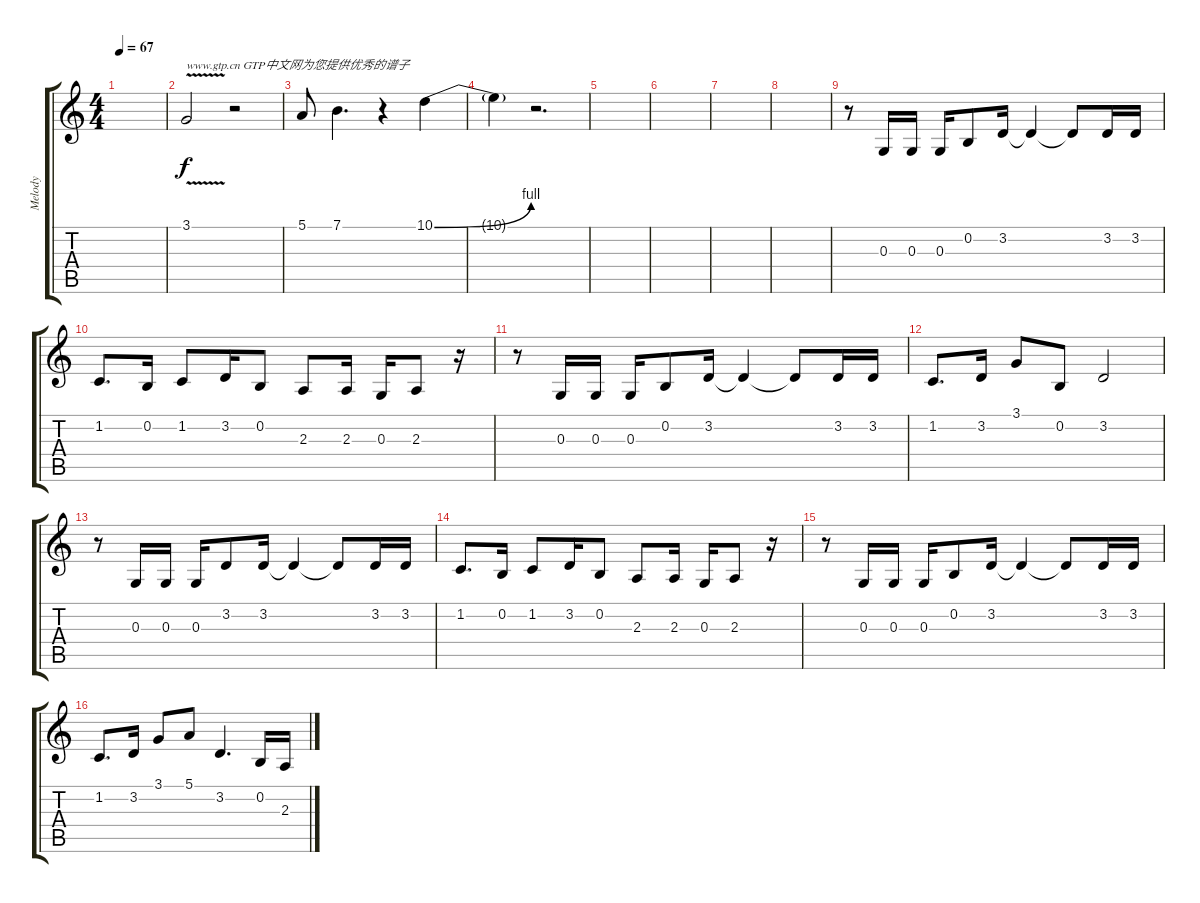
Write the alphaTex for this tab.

\track ("Melody" "Melody") {instrument oboe}
\staff {score tabs}
\tuning (E4 B3 G3 D3 A2 E2) {hide}
\ts (4 4)
\tempo 67
\clef g2
\ks c
|
3.1{v}.2{txt "www.gtp.cn GTP中文网为您提供优秀的谱子" instrument pad1newage} r.2 |
5.1.8 7.1.4{d} r.4 10.1{be (bend 0 0 60 4)}.4 |
10.1{t}.4 r.2{d} |
|
|
|
|
r.8 0.3.16{instrument oboe} 0.3.16 0.3.16 0.2.8 3.2.16 3.2{t}.4 3.2{t}.8 3.2.16 3.2.16 |
1.2.8{d} 0.2.16 1.2.8 3.2.16 0.2.8 2.3.8 2.3.16 0.3.16 2.3.8 r.16 |
r.8 0.3.16 0.3.16 0.3.16 0.2.8 3.2.16 3.2{t}.4 3.2{t}.8 3.2.16 3.2.16 |
1.2.8{d} 3.2.16 3.1.8 0.2.8 3.2.2 |
r.8 0.3.16 0.3.16 0.3.16 3.2.8 3.2.16 3.2{t}.4 3.2{t}.8 3.2.16 3.2.16 |
1.2.8{d} 0.2.16 1.2.8 3.2.16 0.2.8 2.3.8 2.3.16 0.3.16 2.3.8 r.16 |
r.8 0.3.16 0.3.16 0.3.16 0.2.8 3.2.16 3.2{t}.4 3.2{t}.8 3.2.16 3.2.16 |
1.2.8{d} 3.2.16 3.1.8 5.1.8 3.2.4{d} 0.2.16 2.3.16
